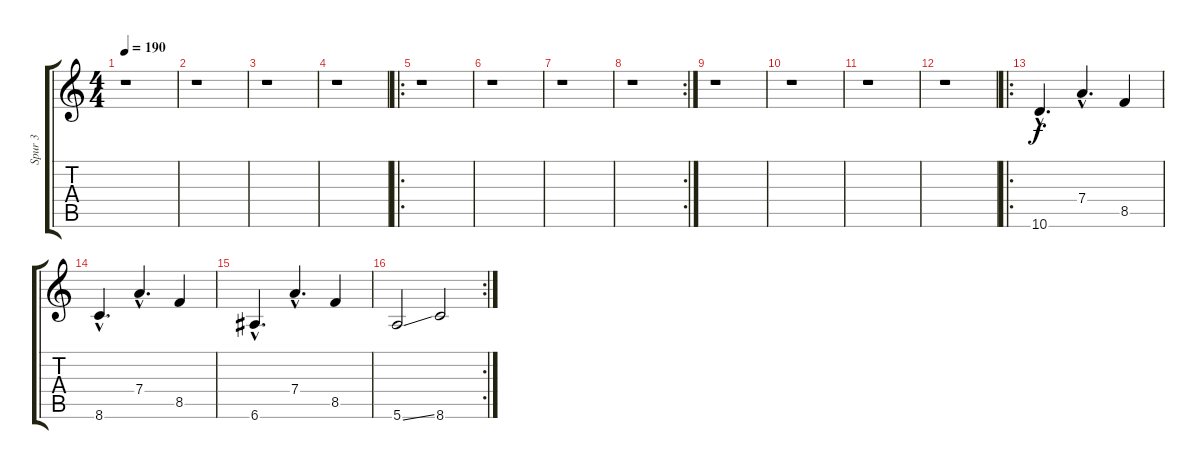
\track ("Spur 3" "Spur 3") {instrument overdrivenguitar}
\staff {score tabs}
\tuning (E4 B3 G3 D3 A2 E2) {hide}
\ts (4 4)
\tempo 190
\clef g2
\ks c
r.1{dy f instrument overdrivenguitar} |
r.1 |
r.1 |
r.1 |
\ro
r.1 |
r.1 |
r.1 |
\rc 2
r.1 |
r.1 |
r.1 |
r.1 |
r.1 |
\ro
10.6{hac}.4{d} 7.4{hac}.4{d} 8.5.4 |
8.6{hac}.4{d} 7.4{hac}.4{d} 8.5.4 |
6.6{hac}.4{d} 7.4{hac}.4{d} 8.5.4 |
\rc 2
5.6{ss}.2 8.6.2
